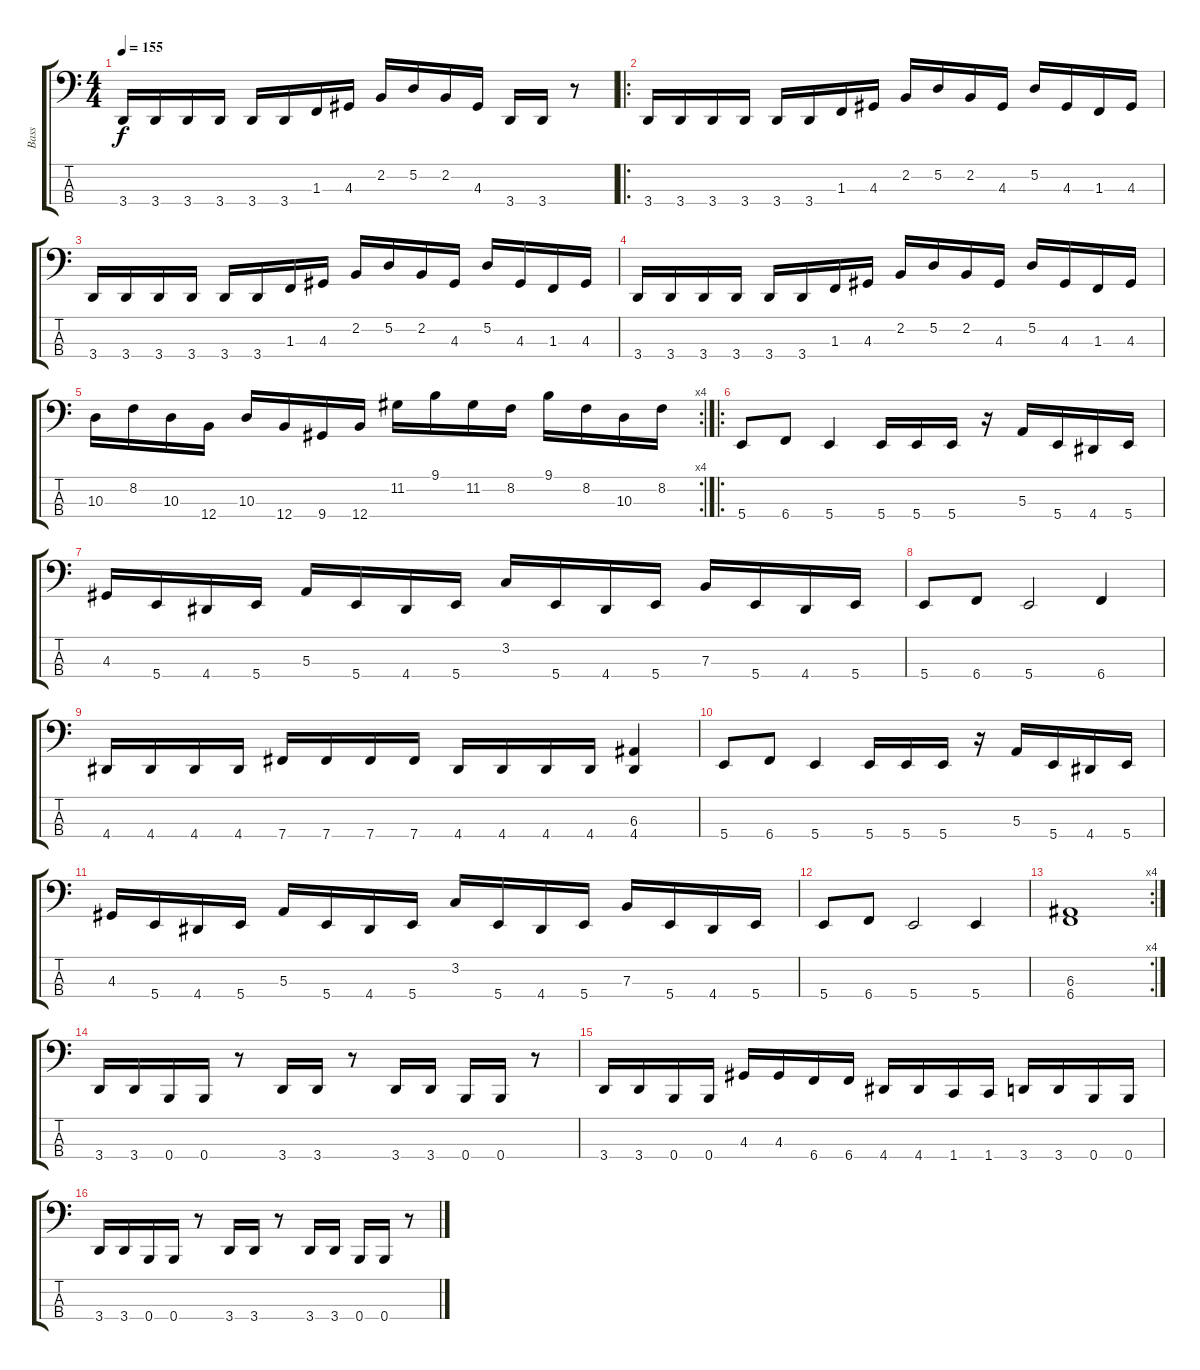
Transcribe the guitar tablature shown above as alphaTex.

\track ("Bass" "Bass") {instrument electricbasspick}
\staff {score tabs}
\tuning (D2 A1 E1 B0) {hide}
\ts (4 4)
\tempo 155
\clef f4
\ks c
3.4.16{dy f} 3.4.16 3.4.16 3.4.16 3.4.16 3.4.16 1.3.16 4.3.16 2.2.16 5.2.16 2.2.16 4.3.16 3.4.16 3.4.16 r.8 |
\ro
3.4.16 3.4.16 3.4.16 3.4.16 3.4.16 3.4.16 1.3.16 4.3.16 2.2.16 5.2.16 2.2.16 4.3.16 5.2.16 4.3.16 1.3.16 4.3.16 |
3.4.16 3.4.16 3.4.16 3.4.16 3.4.16 3.4.16 1.3.16 4.3.16 2.2.16 5.2.16 2.2.16 4.3.16 5.2.16 4.3.16 1.3.16 4.3.16 |
3.4.16 3.4.16 3.4.16 3.4.16 3.4.16 3.4.16 1.3.16 4.3.16 2.2.16 5.2.16 2.2.16 4.3.16 5.2.16 4.3.16 1.3.16 4.3.16 |
\rc 4
10.3.16 8.2.16 10.3.16 12.4.16 10.3.16 12.4.16 9.4.16 12.4.16 11.2.16 9.1.16 11.2.16 8.2.16 9.1.16 8.2.16 10.3.16 8.2.16 |
\ro
5.4.8 6.4.8 5.4.4 5.4.16 5.4.16 5.4.16 r.16 5.3.16 5.4.16 4.4.16 5.4.16 |
4.3.16 5.4.16 4.4.16 5.4.16 5.3.16 5.4.16 4.4.16 5.4.16 3.2.16 5.4.16 4.4.16 5.4.16 7.3.16 5.4.16 4.4.16 5.4.16 |
5.4.8 6.4.8 5.4.2 6.4.4 |
4.4.16 4.4.16 4.4.16 4.4.16 7.4.16 7.4.16 7.4.16 7.4.16 4.4.16 4.4.16 4.4.16 4.4.16 (6.3 4.4).4 |
5.4.8 6.4.8 5.4.4 5.4.16 5.4.16 5.4.16 r.16 5.3.16 5.4.16 4.4.16 5.4.16 |
4.3.16 5.4.16 4.4.16 5.4.16 5.3.16 5.4.16 4.4.16 5.4.16 3.2.16 5.4.16 4.4.16 5.4.16 7.3.16 5.4.16 4.4.16 5.4.16 |
5.4.8 6.4.8 5.4.2 5.4.4 |
\rc 4
(6.3 6.4).1 |
3.4.16 3.4.16 0.4.16 0.4.16 r.8 3.4.16 3.4.16 r.8 3.4.16 3.4.16 0.4.16 0.4.16 r.8 |
3.4.16 3.4.16 0.4.16 0.4.16 4.3.16 4.3.16 6.4.16 6.4.16 4.4.16 4.4.16 1.4.16 1.4.16 3.4.16 3.4.16 0.4.16 0.4.16 |
3.4.16 3.4.16 0.4.16 0.4.16 r.8 3.4.16 3.4.16 r.8 3.4.16 3.4.16 0.4.16 0.4.16 r.8
